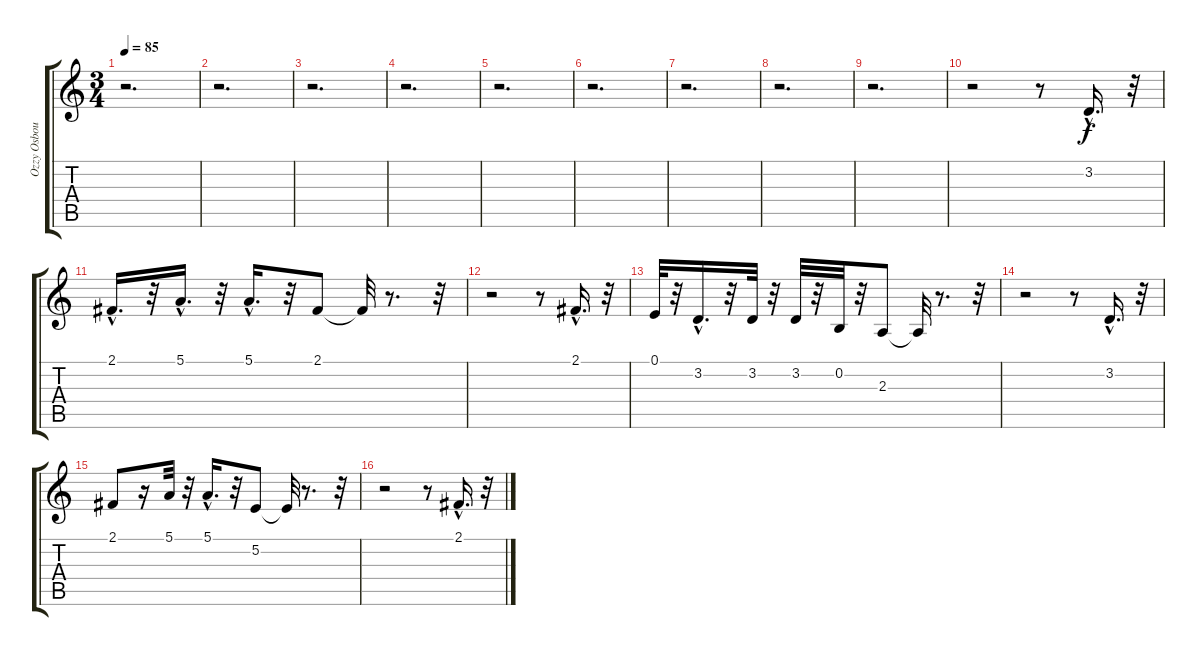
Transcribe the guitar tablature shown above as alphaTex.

\track ("Ozzy Osbourne" "Ozzy Osbou") {instrument lead8bassandlead}
\staff {score tabs}
\tuning (E4 B3 G3 D3 A2 E2) {hide}
\ts (3 4)
\tempo 85
\clef g2
\ks c
r.2{d dy f} |
r.2{d} |
r.2{d} |
r.2{d} |
r.2{d} |
r.2{d} |
r.2{d} |
r.2{d} |
r.2{d} |
r.2 r.8 3.2{hac}.16{d} r.32 |
2.1{hac}.16{d} r.32 5.1{hac}.16{d} r.32 5.1{hac}.16{d} r.32 2.1.8 2.1{t}.32 r.8{d} r.32 |
r.2 r.8 2.1{hac}.16{d} r.32 |
0.1.32 r.32 3.2{hac}.16{d} r.32 3.2.32 r.32 3.2.32 r.32 0.2.32 r.32 2.3.8 2.3{t}.32 r.8{d} r.32 |
r.2 r.8 3.2{hac}.16{d} r.32 |
2.1.8 r.16 5.1.32 r.32 5.1{hac}.16{d} r.32 5.2.8 5.2{t}.32 r.8{d} r.32 |
r.2 r.8 2.1{hac}.16{d} r.32
